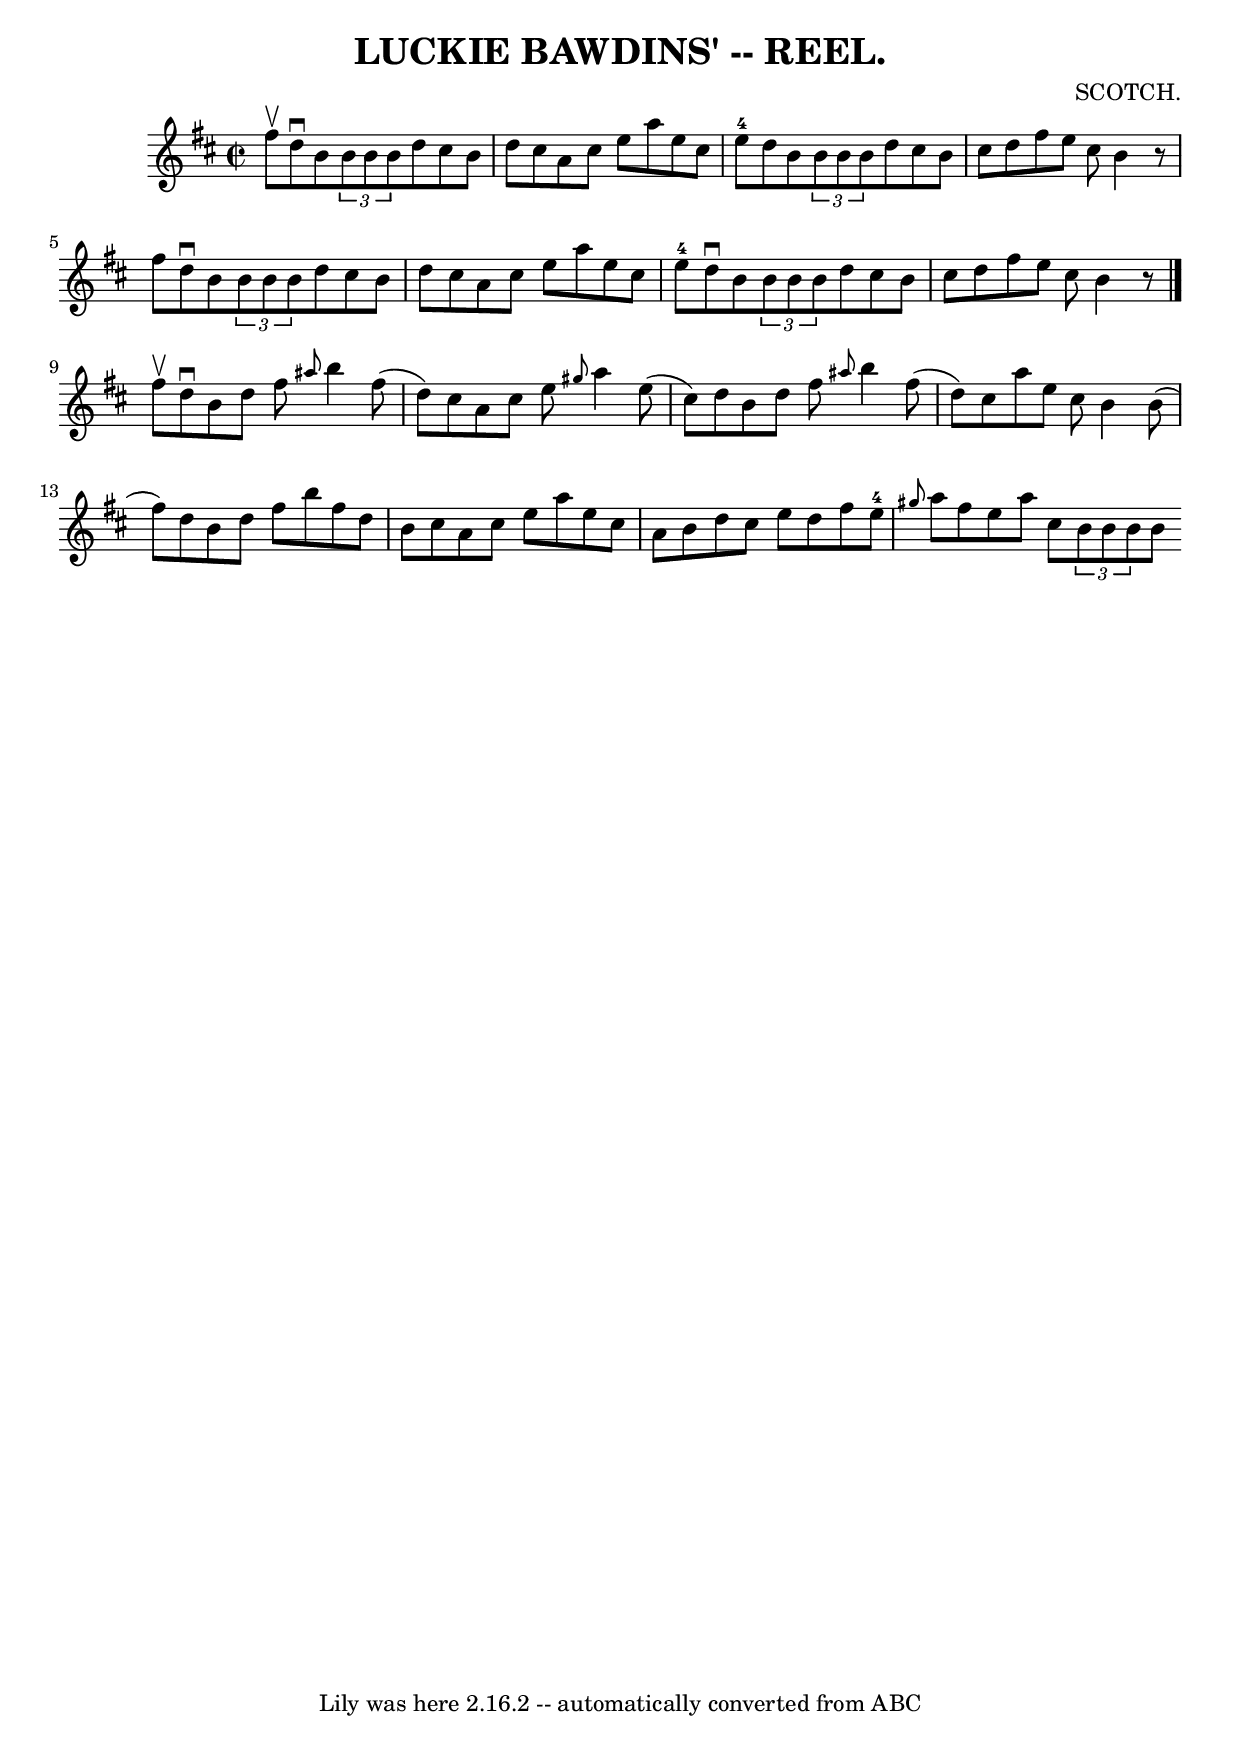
\version "2.16.2"
\include "Mammoth.ily"
\header {
  %% book = "Coles"
  composer = "SCOTCH."
  crossRefNumber = "16"
  footnotes = ""
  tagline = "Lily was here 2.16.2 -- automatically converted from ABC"
  title = "LUCKIE BAWDINS' -- REEL."

}
voicedefault =  {


  \override Staff.TimeSignature #'style = #'C
  \time 2/2 
  \key d \major   fis''8^\upbow  |
  d''8^\downbow b'8    
  \times 2/3 { b'8 b'8 b'8   	     } d''8 cis''8 b'8 d''8   |
     cis''8 a'8 cis''8 e''8 a''8 e''8 cis''8 e''8-4  |
  
  d''8 b'8    \times 2/3 { b'8 b'8 b'8  
			 } d''8 cis''8 b'8       cis''8   |
  d''8 fis''8 e''8 cis''8 b'4    r8 fis''8   |
  d''8^\downbow b'8    \times 2/3 { b'8 b'8 b'8  
				  } d''8    cis''8 b'8 d''8   |
  cis''8 a'8 cis''8 e''8 a''8       e''8 cis''8 e''8-4  |
  d''8^\downbow b'8    \times 2/3 {   
    b'8 b'8 b'8     } d''8 cis''8 b'8 cis''8   |
  d''8       fis''8 e''8 cis''8 b'4    r8 \bar "|." fis''8^\upbow  |
  
  d''8^\downbow b'8 d''8 fis''8  \grace { ais''8   					} b''4 fis''8 (d''8)  |
  cis''8 a'8 cis''8 e''8  \grace { gis''8  
				 }     a''4 e''8 (cis''8)  |
  d''8 b'8 d''8 fis''8  
  \grace { ais''8   	 } b''4 fis''8 (d''8)  |
  cis''8 a''8      e''8 cis''8 b'4 b'8 (fis''8)  |
  d''8 b'8 d''8      fis''8 b''8 fis''8 d''8 b'8   |
  cis''8 a'8 cis''8       e''8 a''8 e''8 cis''8 a'8   |
  b'8 d''8 cis''8 e''8 
  d''8 fis''8 e''8-4 \grace { gis''8   			    } a''8   |
  fis''8  
  e''8 a''8 cis''8    \times 2/3 { b'8 b'8 b'8  
				 } b'8     \bar " |."   

}

\score{
  <<

    \context Staff="default"
    {
      \voicedefault 
      
    }

  >>
  \layout {
    
  }
  \midi {
  }

}
